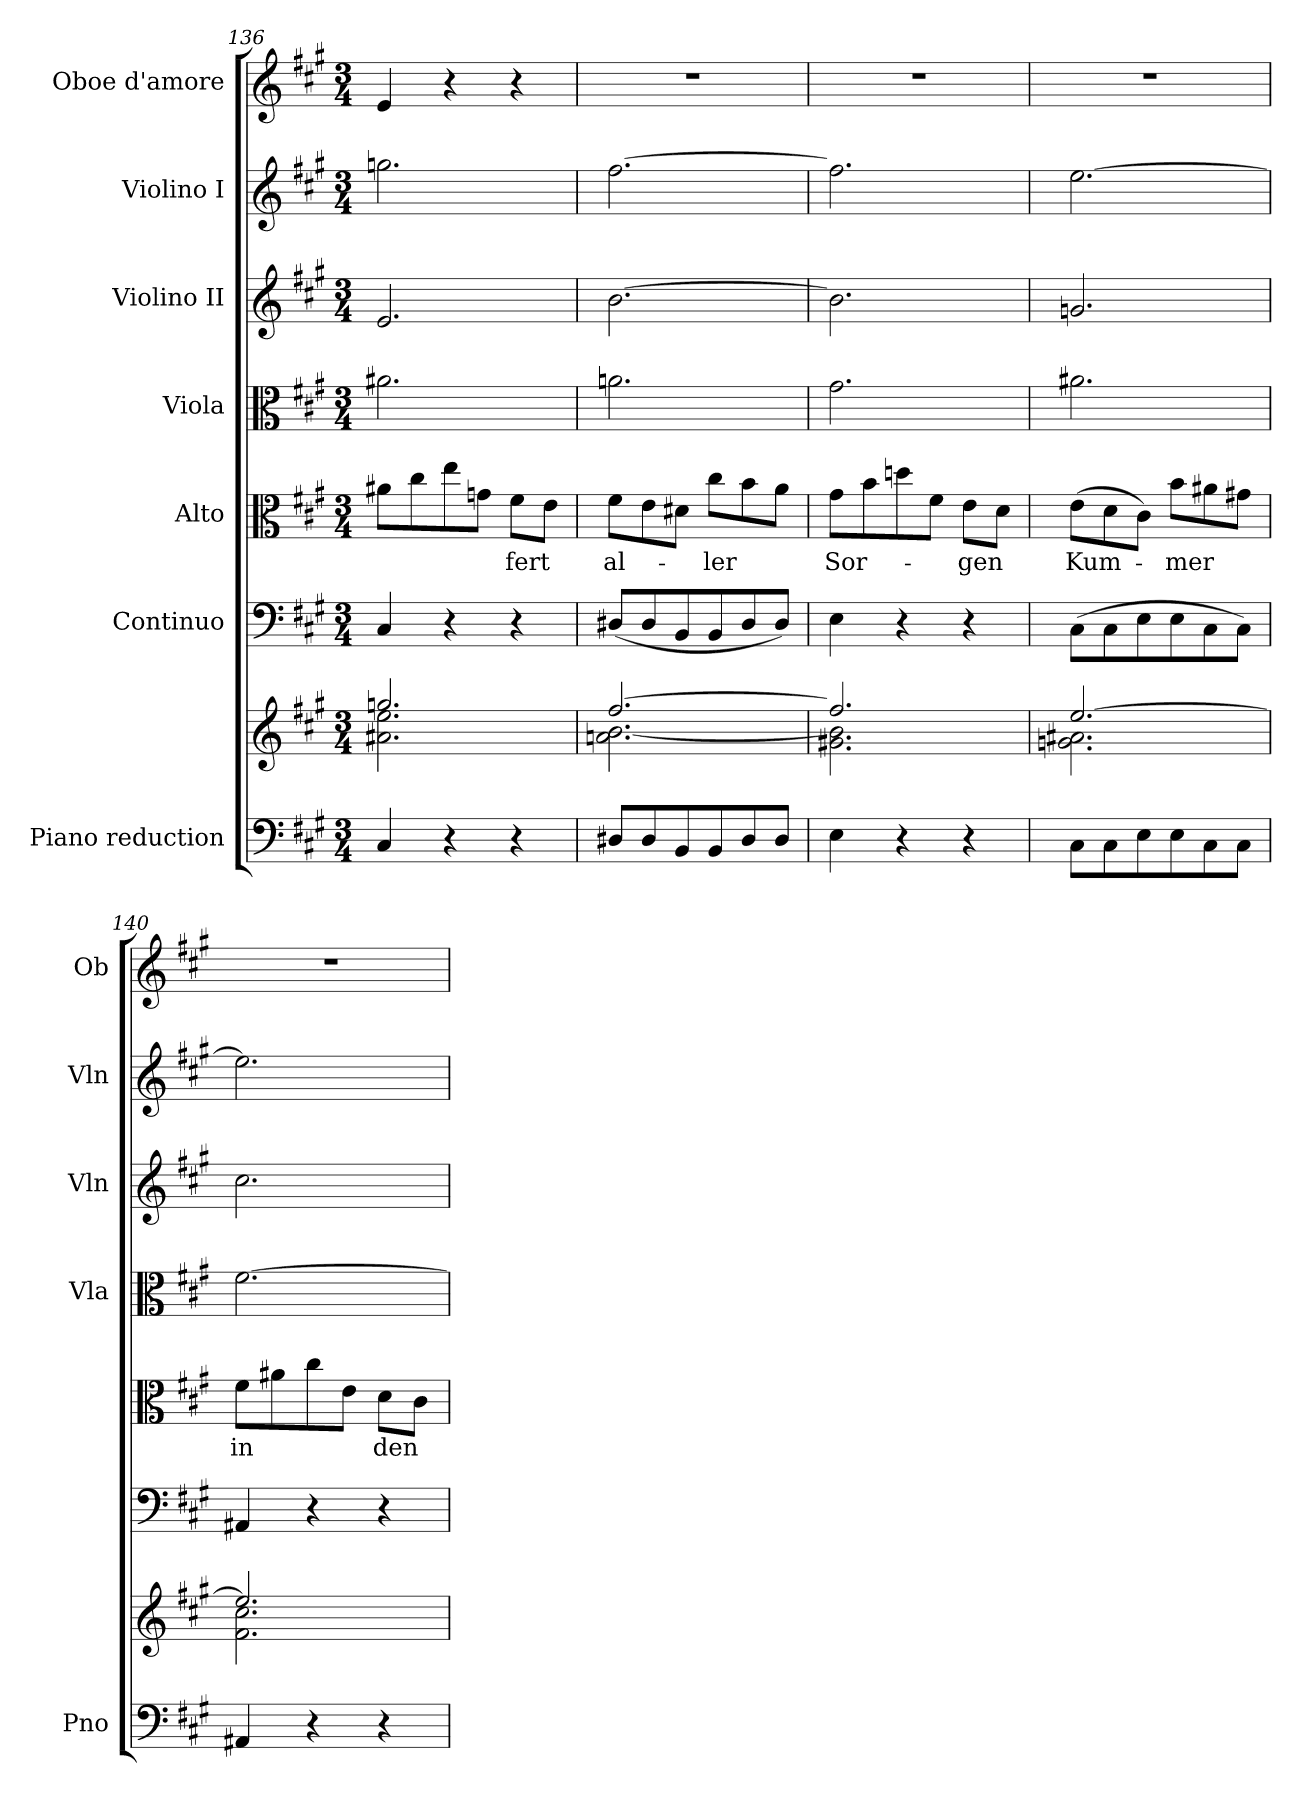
**kern	**kern	**kern	**kern	**text	**kern	**kern	**kern	**kern
*part7	*part7	*part6	*part5	*part5	*part4	*part3	*part2	*part1
*staff8	*staff7	*staff6	*staff5	*staff5	*staff4	*staff3	*staff2	*staff1
*I"Piano reduction	*	*I"Continuo	*I"Alto	*	*I"Viola	*I"Violino II	*I"Violino I	*I"Oboe d'amore
*I'Pno	*	*	*	*	*I'Vla	*I'Vln	*I'Vln	*I'Ob
*clefF4	*clefG2	*clefF4	*clefC3	*	*clefC3	*clefG2	*clefG2	*clefG2
*k[f#c#g#]	*k[f#c#g#]	*k[f#c#g#]	*k[f#c#g#]	*	*k[f#c#g#]	*k[f#c#g#]	*k[f#c#g#]	*k[f#c#g#]
*M3/4	*M3/4	*M3/4	*M3/4	*	*M3/4	*M3/4	*M3/4	*M3/4
=136	=136	=136	=136	=136	=136	=136	=136	=136
*	*^	*	*	*	*	*	*	*
4C#/	2.ggn/	2.a#X\ 2.ee\	4C#/	8a#X\L	.	2.a#X\	2.e/	2.ggn\	4e/
.	.	.	.	8cc#\	.	.	.	.	.
4r	.	.	4r	8ee\	.	.	.	.	4r
.	.	.	.	8gn\J	.	.	.	.	.
!	!	!	!	!	!LO:LY:b	!	!	!	!
4r	.	.	4r	8f#\L	-fert	.	.	.	4r
.	.	.	.	8e\J	.	.	.	.	.
=137	=137	=137	=137	=137	=137	=137	=137	=137	=137
!	!	!	!	!	!LO:LY:b	!	!	!	!
8D#X/L	[2.ff#/	2.an\ [2.b\	(<8D#X/L	8f#\L	al-	2.an\	[2.b\	[2.ff#\	2.r
8D#/	.	.	8D#/	8e\	.	.	.	.	.
8BB/	.	.	8BB/	8d#X\J	.	.	.	.	.
!	!	!	!	!	!LO:LY:b	!	!	!	!
8BB/	.	.	8BB/	8cc#\L	-ler	.	.	.	.
8D#/	.	.	8D#/	8b\	.	.	.	.	.
8D#/J	.	.	8D#/J)	8a\J	.	.	.	.	.
=138	=138	=138	=138	=138	=138	=138	=138	=138	=138
!	!	!	!	!	!LO:LY:b	!	!	!	!
4E\	2.ff#/]	2.g#X\ 2.b\]	4E\	8g#\L	Sor-	2.g#\	2.b\]	2.ff#\]	2.r
.	.	.	.	8b\	.	.	.	.	.
4r	.	.	4r	8ddn\	.	.	.	.	.
.	.	.	.	8f#\J	.	.	.	.	.
!	!	!	!	!	!LO:LY:b	!	!	!	!
4r	.	.	4r	8e\L	-gen	.	.	.	.
.	.	.	.	8d\J	.	.	.	.	.
=139	=139	=139	=139	=139	=139	=139	=139	=139	=139
!	!	!	!	!	!LO:LY:b	!	!	!	!
8C#\L	[2.ee/	2.gn\ 2.a#X\	(>8C#\L	(>8e\L	Kum-	2.a#X\	2.gn/	[2.ee\	2.r
8C#\	.	.	8C#\	8d\	.	.	.	.	.
8E\	.	.	8E\	8c#\J)	.	.	.	.	.
!	!	!	!	!	!LO:LY:b	!	!	!	!
8E\	.	.	8E\	8b\L	-mer	.	.	.	.
8C#\	.	.	8C#\	8a#X\	.	.	.	.	.
8C#\J	.	.	8C#\J)	8g#X\J	.	.	.	.	.
=140	=140	=140	=140	=140	=140	=140	=140	=140	=140
!	!	!	!	!	!LO:LY:b	!	!	!	!
4AA#X/	2.ee/]	2.f#\ 2.cc#\	4AA#X/	8f#\L	in	[2.f#\	2.cc#\	2.ee\]	2.r
.	.	.	.	8a#X\	.	.	.	.	.
4r	.	.	4r	8cc#\	.	.	.	.	.
.	.	.	.	8e\J	.	.	.	.	.
!	!	!	!	!	!LO:LY:b	!	!	!	!
4r	.	.	4r	8d\L	den	.	.	.	.
.	.	.	.	8c#\J	.	.	.	.	.
*	*v	*v	*	*	*	*	*	*	*
=	=	=	=	=	=	=	=	=
*-	*-	*-	*-	*-	*-	*-	*-	*-
